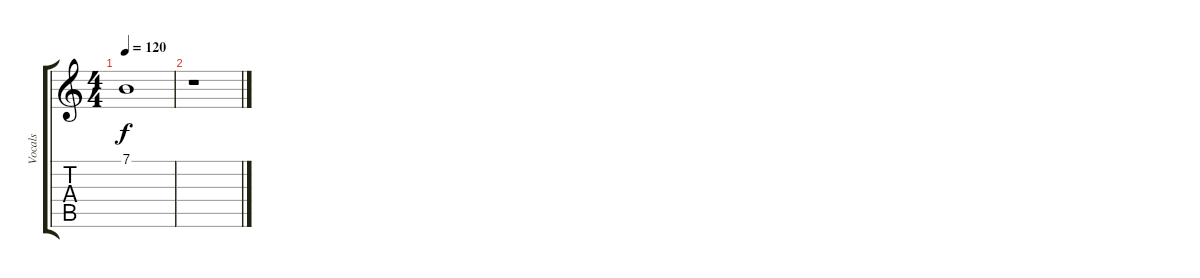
\track ("Vocals" "Vocals") {instrument tenorsax}
\staff {score tabs}
\tuning (E4 B3 G3 D3 A2 E2) {hide}
\ts (4 4)
\tempo 120
\clef g2
\ks c
7.1{t}.1{dy f} |
r.1
